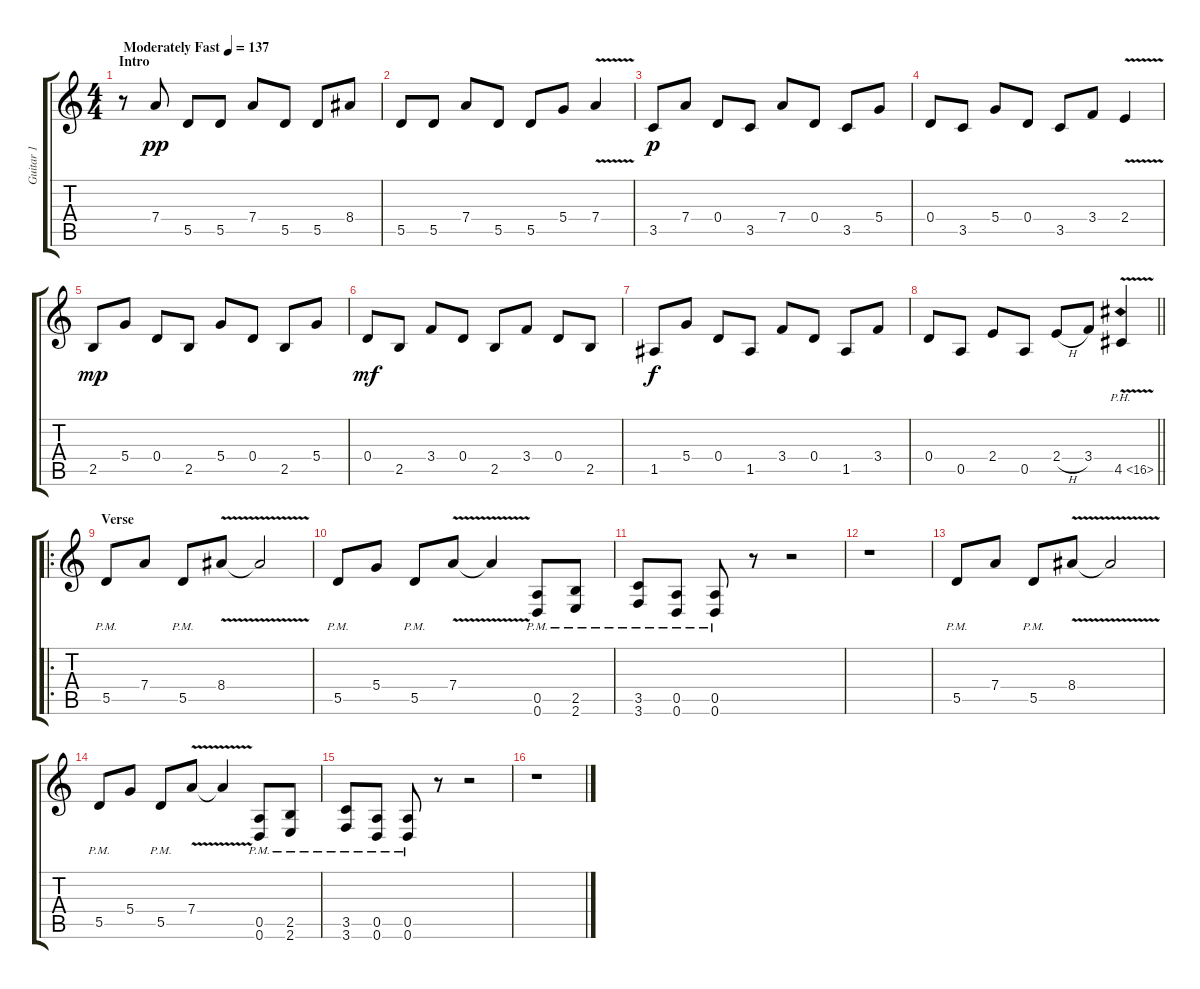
\track ("Guitar 1" "Guitar 1") {instrument distortionguitar}
\staff {score tabs}
\tuning (E4 B3 G3 D3 A2 D2) {hide}
\ts (4 4)
\section ("" "Intro")
\tempo (137 "Moderately Fast")
\clef g2
\ks c
r.8{dy pp instrument distortionguitar} 7.4.8 5.5.8 5.5.8 7.4.8 5.5.8 5.5.8 8.4.8 |
5.5.8 5.5.8 7.4.8 5.5.8 5.5.8 5.4.8 7.4{v}.4 |
3.5.8{dy p} 7.4.8 0.4.8 3.5.8 7.4.8 0.4.8 3.5.8 5.4.8 |
0.4.8 3.5.8 5.4.8 0.4.8 3.5.8 3.4.8 2.4{v}.4 |
2.5.8{dy mp} 5.4.8 0.4.8 2.5.8 5.4.8 0.4.8 2.5.8 5.4.8 |
0.4.8{dy mf} 2.5.8 3.4.8 0.4.8 2.5.8 3.4.8 0.4.8 2.5.8 |
1.5.8{dy f} 5.4.8 0.4.8 1.5.8 3.4.8 0.4.8 1.5.8 3.4.8 |
\barLineRight lightlight
0.4.8 0.5.8 2.4.8 0.5.8 2.4{h}.8 3.4.8 4.5{ph 12 v}.4 |
\ro
\section ("" "Verse")
5.5{pm}.8 7.4.8 5.5{pm}.8 8.4{v}.8 8.4{t}.2 |
5.5{pm}.8 5.4.8 5.5{pm}.8 7.4{v}.8 7.4{t}.4 (0.5{pm} 0.6{pm}).8 (2.5{pm} 2.6{pm}).8 |
(3.5{pm} 3.6{pm}).8 (0.5{pm} 0.6{pm}).8 (0.5{pm} 0.6{pm}).8 r.8 r.2 |
r.1 |
5.5{pm}.8 7.4.8 5.5{pm}.8 8.4{v}.8 8.4{t}.2 |
5.5{pm}.8 5.4.8 5.5{pm}.8 7.4{v}.8 7.4{t}.4 (0.5{pm} 0.6{pm}).8 (2.5{pm} 2.6{pm}).8 |
(3.5{pm} 3.6{pm}).8 (0.5{pm} 0.6{pm}).8 (0.5{pm} 0.6{pm}).8 r.8 r.2 |
r.1
